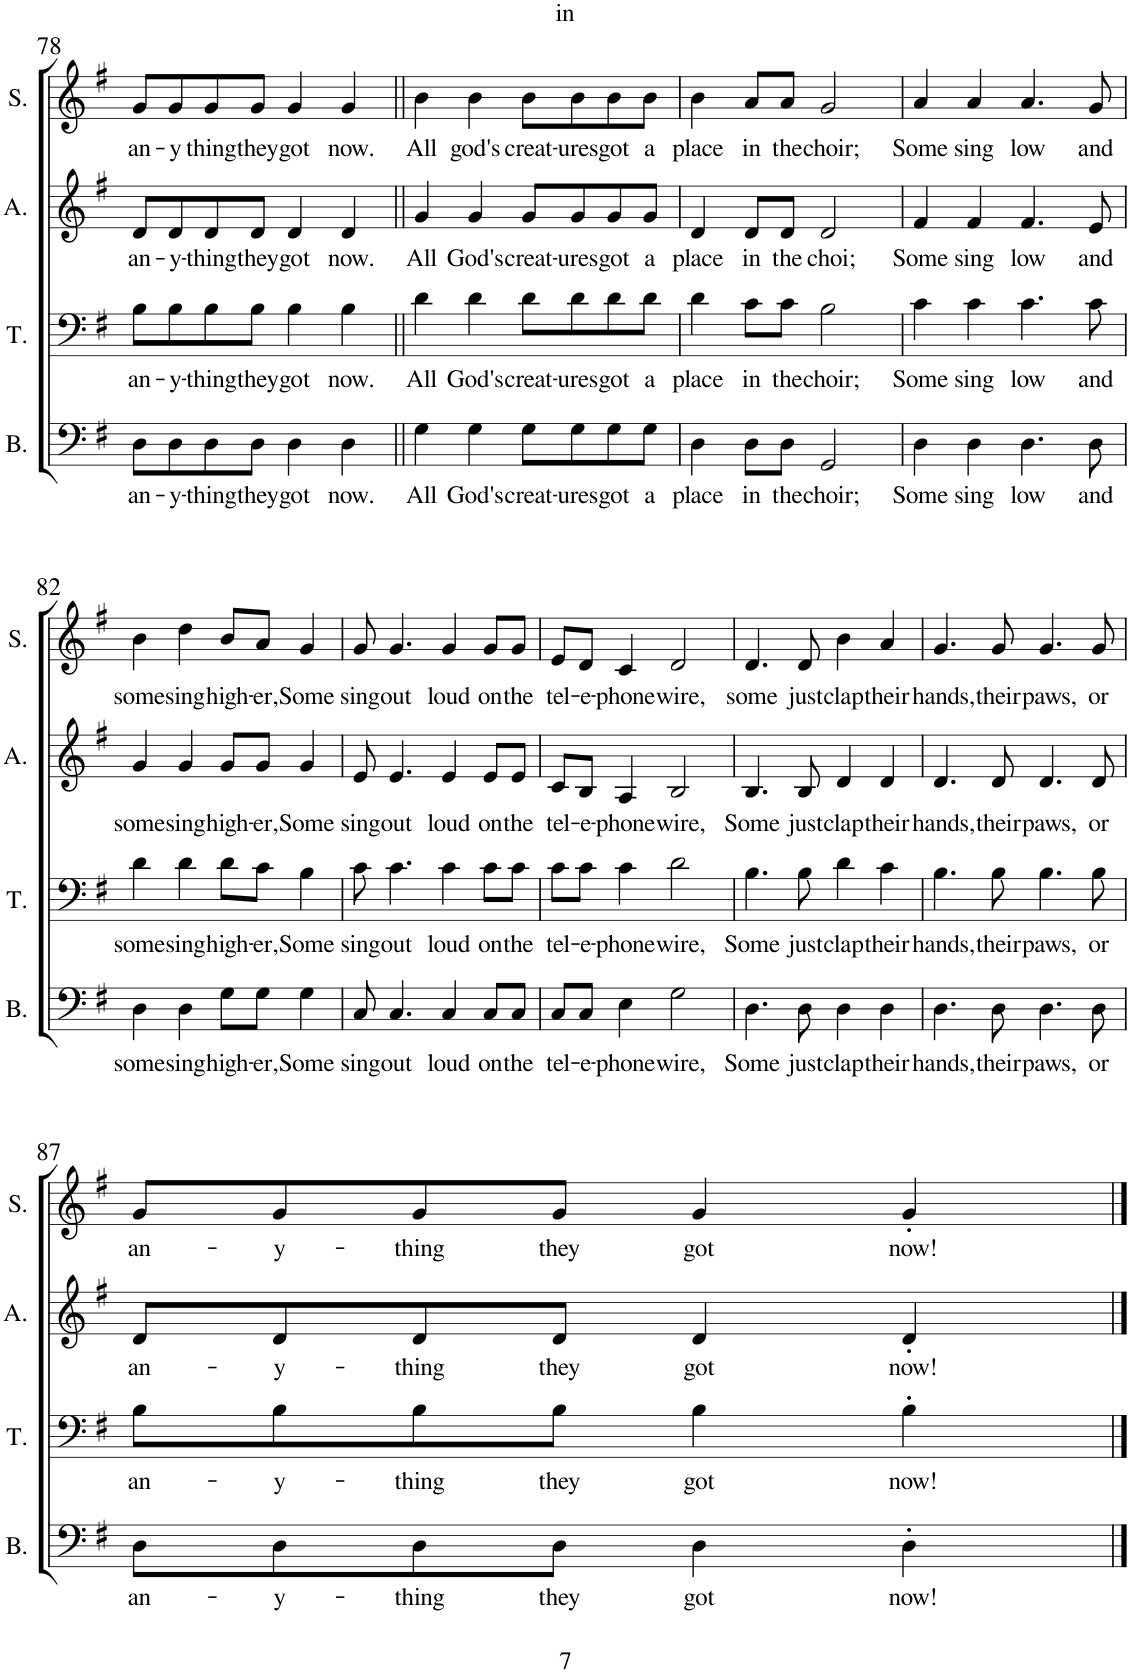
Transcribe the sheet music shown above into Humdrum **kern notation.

**kern	**text	**kern	**text	**kern	**text	**kern	**text
*part4	*part4	*part3	*part3	*part2	*part2	*part1	*part1
*staff4	*staff4	*staff3	*staff3	*staff2	*staff2	*staff1	*staff1
*I"Bass	*	*I"Ten	*	*I"Alt	*	*I"Sop	*
*I'B.	*	*I'T.	*	*I'A.	*	*I'S.	*
!!LO:PB:g=z
*clefF4	*	*clefF4	*	*clefG2	*	*clefG2	*
*k[f#]	*	*k[f#]	*	*k[f#]	*	*k[f#]	*
*M4/4	*	*M4/4	*	*M4/4	*	*M4/4	*
=78	=78	=78	=78	=78	=78	=78	=78
!	!LO:LY:b	!	!LO:LY:b	!	!LO:LY:b	!	!LO:LY:b
8D\L	an-	8B\L	an-	8d/L	an-	8g/L	an-
!	!LO:LY:b	!	!LO:LY:b	!	!LO:LY:b	!	!LO:LY:b
8D\	-y-	8B\	-y-	8d/	-y-	8g/	-y
!	!LO:LY:b	!	!LO:LY:b	!	!LO:LY:b	!	!LO:LY:b
8D\	-thing	8B\	-thing	8d/	-thing	8g/	thing
!	!LO:LY:b	!	!LO:LY:b	!	!LO:LY:b	!	!LO:LY:b
8D\J	they	8B\J	they	8d/J	they	8g/J	they
!	!LO:LY:b	!	!LO:LY:b	!	!LO:LY:b	!	!LO:LY:b
4D\	got	4B\	got	4d/	got	4g/	got
!	!LO:LY:b	!	!LO:LY:b	!	!LO:LY:b	!	!LO:LY:b
4D\	now.	4B\	now.	4d/	now.	4g/	now.
=79||	=79||	=79||	=79||	=79||	=79||	=79||	=79||
!	!LO:LY:b	!	!LO:LY:b	!	!LO:LY:b	!	!LO:LY:b
4G\	All	4d\	All	4g/	All	4b\	All
!	!LO:LY:b	!	!LO:LY:b	!	!LO:LY:b	!	!LO:LY:b
4G\	God's	4d\	God's	4g/	God's	4b\	god's
!	!LO:LY:b	!	!LO:LY:b	!	!LO:LY:b	!	!LO:LY:b
8G\L	creat-	8d\L	creat-	8g/L	creat-	8b\L	creat-
!	!LO:LY:b	!	!LO:LY:b	!	!LO:LY:b	!	!LO:LY:b
8G\	-ures	8d\	-ures	8g/	-ures	8b\	-ures
!	!LO:LY:b	!	!LO:LY:b	!	!LO:LY:b	!	!LO:LY:b
8G\	got	8d\	got	8g/	got	8b\	got
!	!LO:LY:b	!	!LO:LY:b	!	!LO:LY:b	!	!LO:LY:b
8G\J	a	8d\J	a	8g/J	a	8b\J	a
=80	=80	=80	=80	=80	=80	=80	=80
!	!LO:LY:b	!	!LO:LY:b	!	!LO:LY:b	!	!LO:LY:b
4D\	place	4d\	place	4d/	place	4b\	place
!	!LO:LY:b	!	!LO:LY:b	!	!LO:LY:b	!	!LO:LY:b
8D\L	in	8c\L	in	8d/L	in	8a/L	in
!	!LO:LY:b	!	!LO:LY:b	!	!LO:LY:b	!	!LO:LY:b
8D\J	the	8c\J	the	8d/J	the	8a/J	the
!	!LO:LY:b	!	!LO:LY:b	!	!LO:LY:b	!	!LO:LY:b
2GG/	choir;	2B\	choir;	2d/	choi;	2g/	choir;
=81	=81	=81	=81	=81	=81	=81	=81
!	!LO:LY:b	!	!LO:LY:b	!	!LO:LY:b	!	!LO:LY:b
4D\	Some	4c\	Some	4f#/	Some	4a/	Some
!	!LO:LY:b	!	!LO:LY:b	!	!LO:LY:b	!	!LO:LY:b
4D\	sing	4c\	sing	4f#/	sing	4a/	sing
!	!LO:LY:b	!	!LO:LY:b	!	!LO:LY:b	!	!LO:LY:b
4.D\	low	4.c\	low	4.f#/	low	4.a/	low
!	!LO:LY:b	!	!LO:LY:b	!	!LO:LY:b	!	!LO:LY:b
8D\	and	8c\	and	8e/	and	8g/	and
!!LO:LB:g=z
=82	=82	=82	=82	=82	=82	=82	=82
!	!LO:LY:b	!	!LO:LY:b	!	!LO:LY:b	!	!LO:LY:b
4D\	some	4d\	some	4g/	some	4b\	some
!	!LO:LY:b	!	!LO:LY:b	!	!LO:LY:b	!	!LO:LY:b
4D\	sing	4d\	sing	4g/	sing	4dd\	sing
!	!LO:LY:b	!	!LO:LY:b	!	!LO:LY:b	!	!LO:LY:b
8G\L	high-	8d\L	high-	8g/L	high-	8b/L	high-
!	!LO:LY:b	!	!LO:LY:b	!	!LO:LY:b	!	!LO:LY:b
8G\J	-er,	8c\J	-er,	8g/J	-er,	8a/J	-er,
!	!LO:LY:b	!	!LO:LY:b	!	!LO:LY:b	!	!LO:LY:b
4G\	Some	4B\	Some	4g/	Some	4g/	Some
=83	=83	=83	=83	=83	=83	=83	=83
!	!LO:LY:b	!	!LO:LY:b	!	!LO:LY:b	!	!LO:LY:b
8C/	sing	8c\	sing	8e/	sing	8g/	sing
!	!LO:LY:b	!	!LO:LY:b	!	!LO:LY:b	!	!LO:LY:b
4.C/	out	4.c\	out	4.e/	out	4.g/	out
!	!LO:LY:b	!	!LO:LY:b	!	!LO:LY:b	!	!LO:LY:b
4C/	loud	4c\	loud	4e/	loud	4g/	loud
!	!LO:LY:b	!	!LO:LY:b	!	!LO:LY:b	!	!LO:LY:b
8C/L	on	8c\L	on	8e/L	on	8g/L	on
!	!LO:LY:b	!	!LO:LY:b	!	!LO:LY:b	!	!LO:LY:b
8C/J	the	8c\J	the	8e/J	the	8g/J	the
=84	=84	=84	=84	=84	=84	=84	=84
!	!LO:LY:b	!	!LO:LY:b	!	!LO:LY:b	!	!LO:LY:b
8C/L	tel-	8c\L	tel-	8c/L	tel-	8e/L	tel-
!	!LO:LY:b	!	!LO:LY:b	!	!LO:LY:b	!	!LO:LY:b
8C/J	-e-	8c\J	-e-	8B/J	-e-	8d/J	-e-
!	!LO:LY:b	!	!LO:LY:b	!	!LO:LY:b	!	!LO:LY:b
4E\	-phone	4c\	-phone	4A/	-phone	4c/	-phone
!	!LO:LY:b	!	!LO:LY:b	!	!LO:LY:b	!	!LO:LY:b
2G\	wire,	2d\	wire,	2B/	wire,	2d/	wire,
=85	=85	=85	=85	=85	=85	=85	=85
!	!LO:LY:b	!	!LO:LY:b	!	!LO:LY:b	!	!LO:LY:b
4.D\	Some	4.B\	Some	4.B/	Some	4.d/	some
!	!LO:LY:b	!	!LO:LY:b	!	!LO:LY:b	!	!LO:LY:b
8D\	just	8B\	just	8B/	just	8d/	just
!	!LO:LY:b	!	!LO:LY:b	!	!LO:LY:b	!	!LO:LY:b
4D\	clap	4d\	clap	4d/	clap	4b\	clap
!	!LO:LY:b	!	!LO:LY:b	!	!LO:LY:b	!	!LO:LY:b
4D\	their	4c\	their	4d/	their	4a/	their
=86	=86	=86	=86	=86	=86	=86	=86
!	!LO:LY:b	!	!LO:LY:b	!	!LO:LY:b	!	!LO:LY:b
4.D\	hands,	4.B\	hands,	4.d/	hands,	4.g/	hands,
!	!LO:LY:b	!	!LO:LY:b	!	!LO:LY:b	!	!LO:LY:b
8D\	their	8B\	their	8d/	their	8g/	their
!	!LO:LY:b	!	!LO:LY:b	!	!LO:LY:b	!	!LO:LY:b
4.D\	paws,	4.B\	paws,	4.d/	paws,	4.g/	paws,
!	!LO:LY:b	!	!LO:LY:b	!	!LO:LY:b	!	!LO:LY:b
8D\	or	8B\	or	8d/	or	8g/	or
!!LO:LB:g=z
=87	=87	=87	=87	=87	=87	=87	=87
!	!LO:LY:b	!	!LO:LY:b	!	!LO:LY:b	!	!LO:LY:b
8D\L	an-	8B\L	an-	8d/L	an-	8g/L	an-
!	!LO:LY:b	!	!LO:LY:b	!	!LO:LY:b	!	!LO:LY:b
8D\	-y-	8B\	-y-	8d/	-y-	8g/	-y-
!	!LO:LY:b	!	!LO:LY:b	!	!LO:LY:b	!	!LO:LY:b
8D\	-thing	8B\	-thing	8d/	-thing	8g/	-thing
!	!LO:LY:b	!	!LO:LY:b	!	!LO:LY:b	!	!LO:LY:b
8D\J	they	8B\J	they	8d/J	they	8g/J	they
!	!LO:LY:b	!	!LO:LY:b	!	!LO:LY:b	!	!LO:LY:b
4D\	got	4B\	got	4d/	got	4g/	got
!	!LO:LY:b	!	!LO:LY:b	!	!LO:LY:b	!	!LO:LY:b
4D'\	now!	4B'\	now!	4d'/	now!	4g'/	now!
==	==	==	==	==	==	==	==
*-	*-	*-	*-	*-	*-	*-	*-
